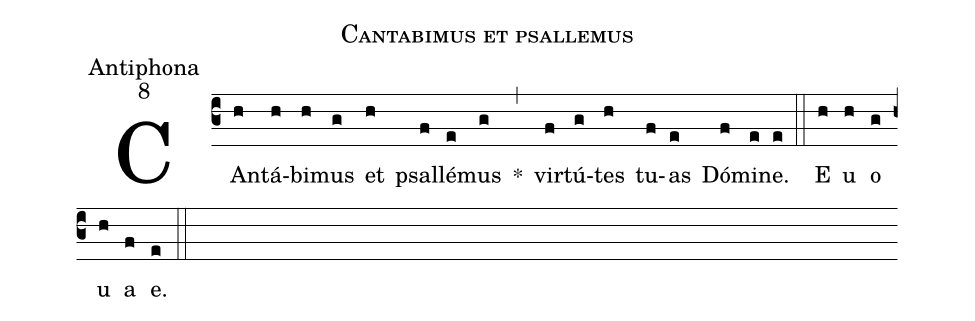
name:Cantabimus et psallemus;
office-part:Antiphona;
mode:8;
%%
(c3) CAn(h)tá(h)bi(h)mus(g) et(h) psal(f)lé(e)mus(g) *(,) vir(f)tú(g)tes(h) tu(f)as(e) Dó(f)mi(e)ne.(e) (::)
E(h) u(h) o(g) u(h) a(f) e.(e) (::)
